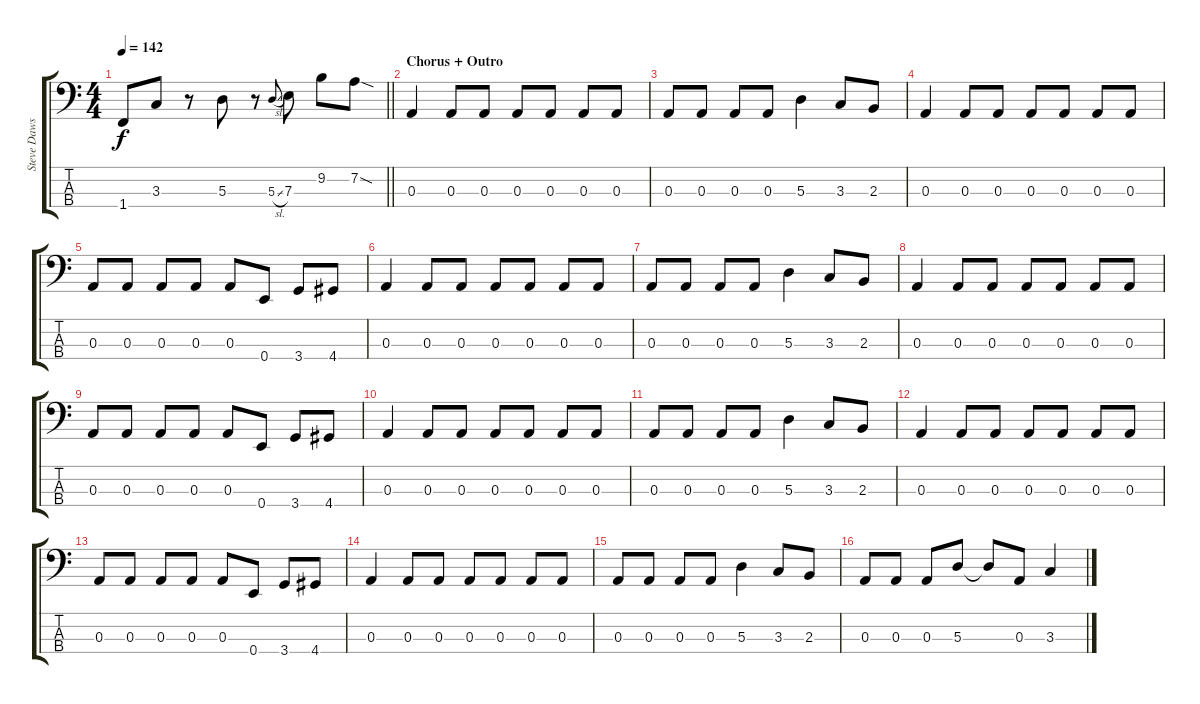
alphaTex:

\track ("Steve Dawson (Bass)" "Steve Daws") {instrument electricbassfinger}
\staff {score tabs}
\tuning (G2 D2 A1 E1) {hide}
\ts (4 4)
\tempo 142
\clef f4
\barLineRight lightlight
\ks c
1.4{t}.8{dy f} 3.3.8 r.8 5.3.8 r.8 5.3{sl}.8{gr onbeat} 7.3.8 9.2.8 7.2{sod}.8 |
\section ("" "Chorus + Outro")
0.3.4 0.3.8 0.3.8 0.3.8 0.3.8 0.3.8 0.3.8 |
0.3.8 0.3.8 0.3.8 0.3.8 5.3.4 3.3.8 2.3.8 |
0.3.4 0.3.8 0.3.8 0.3.8 0.3.8 0.3.8 0.3.8 |
0.3.8 0.3.8 0.3.8 0.3.8 0.3.8 0.4.8 3.4.8 4.4.8 |
0.3.4 0.3.8 0.3.8 0.3.8 0.3.8 0.3.8 0.3.8 |
0.3.8 0.3.8 0.3.8 0.3.8 5.3.4 3.3.8 2.3.8 |
0.3.4 0.3.8 0.3.8 0.3.8 0.3.8 0.3.8 0.3.8 |
0.3.8 0.3.8 0.3.8 0.3.8 0.3.8 0.4.8 3.4.8 4.4.8 |
0.3.4 0.3.8 0.3.8 0.3.8 0.3.8 0.3.8 0.3.8 |
0.3.8 0.3.8 0.3.8 0.3.8 5.3.4 3.3.8 2.3.8 |
0.3.4 0.3.8 0.3.8 0.3.8 0.3.8 0.3.8 0.3.8 |
0.3.8 0.3.8 0.3.8 0.3.8 0.3.8 0.4.8 3.4.8 4.4.8 |
0.3.4 0.3.8 0.3.8 0.3.8 0.3.8 0.3.8 0.3.8 |
0.3.8 0.3.8 0.3.8 0.3.8 5.3.4 3.3.8 2.3.8 |
0.3.8 0.3.8 0.3.8 5.3.8 5.3{t}.8 0.3.8 3.3.4
